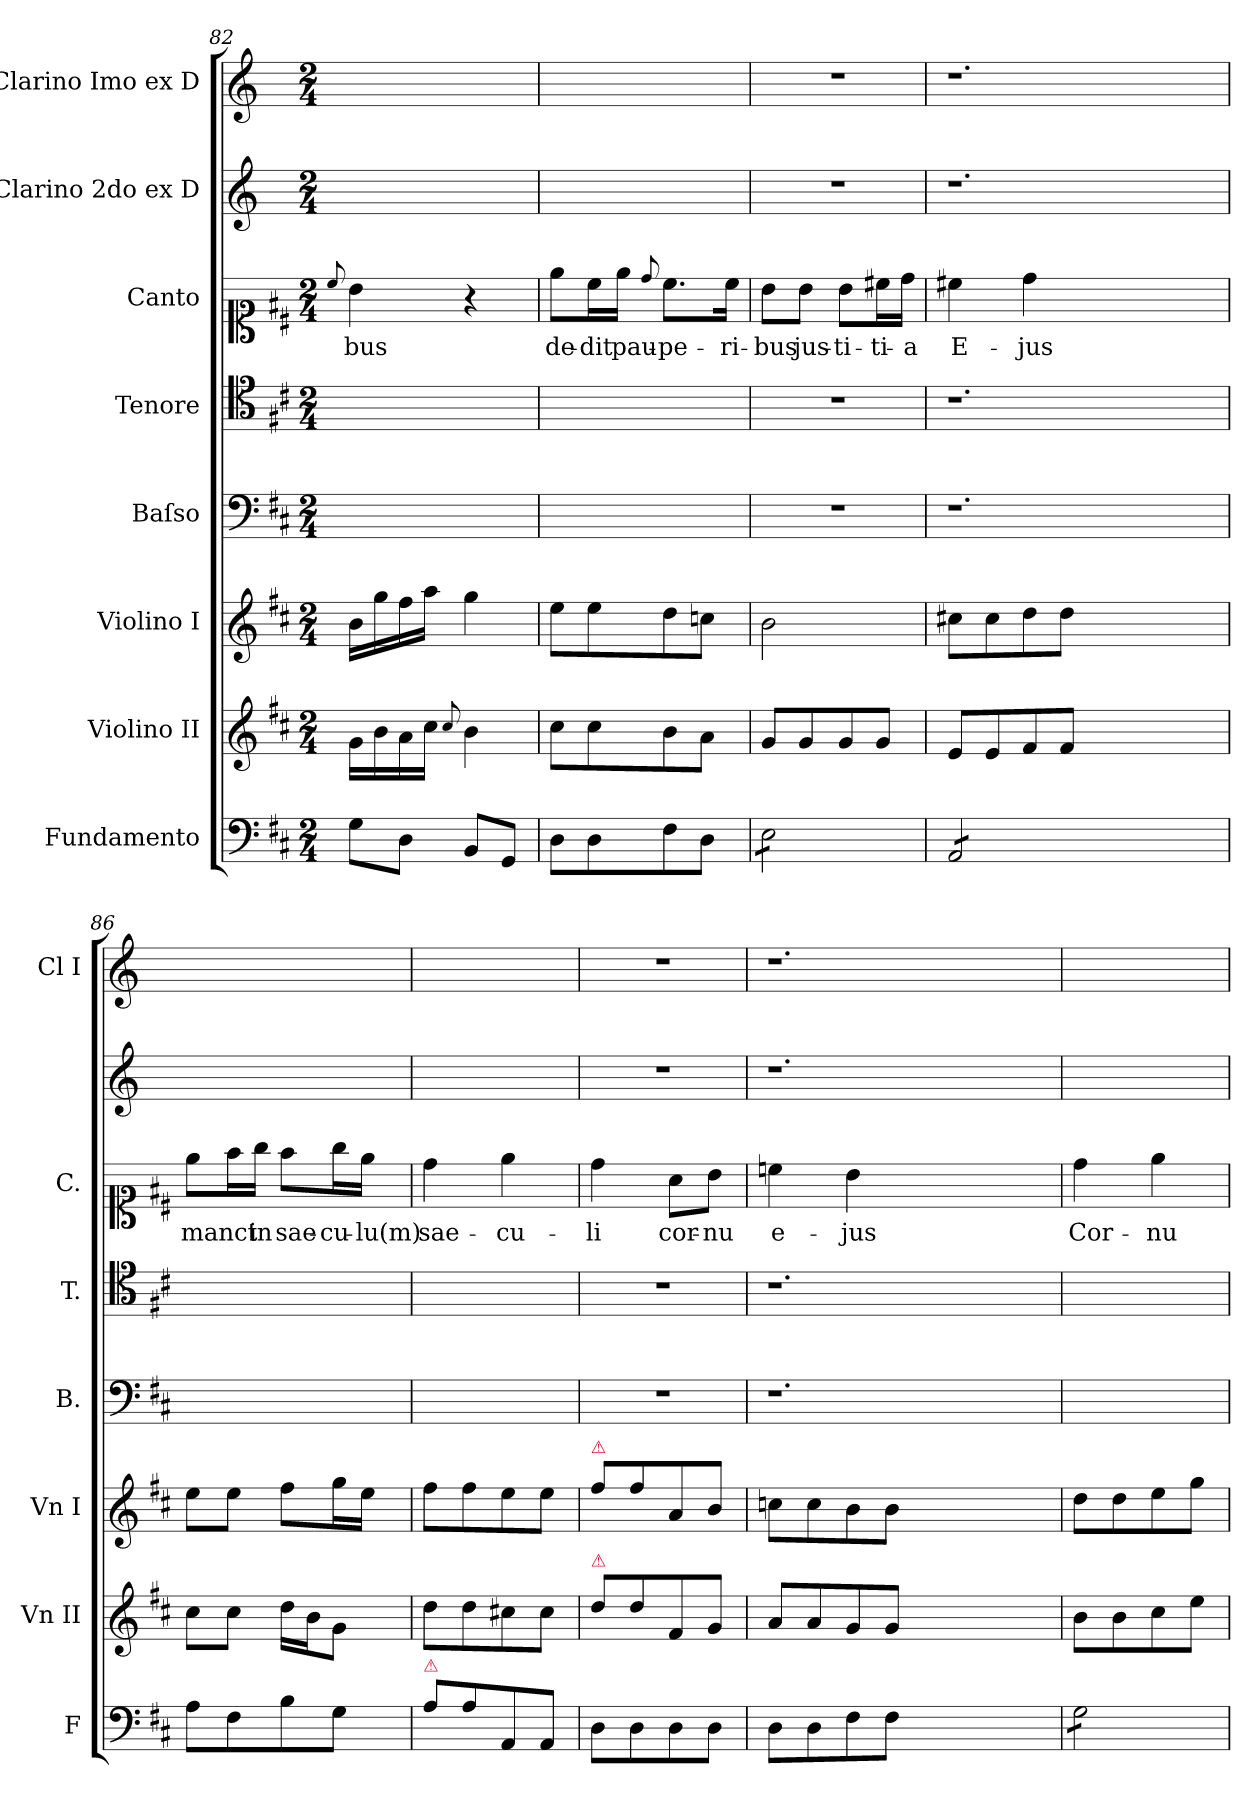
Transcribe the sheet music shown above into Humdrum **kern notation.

**kern	**kern	**kern	**kern	**kern	**kern	**text	**kern	**kern
*part8	*part7	*part6	*part5	*part4	*part3	*part3	*part2	*part1
*staff8	*staff7	*staff6	*staff5	*staff4	*staff3	*staff3	*staff2	*staff1
*I"Fundamento	*I"Violino II	*I"Violino I	*I"Baſso	*I"Tenore	*I"Canto	*	*I"Clarino 2do ex D	*I"Clarino Imo ex D
*I'F	*I'Vn II	*I'Vn I	*I'B.	*I'T.	*I'C.	*	*	*I'Cl I
*clefF4	*clefG2	*clefG2	*clefF4	*clefC4	*clefC1	*	*clefG2	*clefG2
*	*	*	*	*	*	*	*ITrd-1c-2	*ITrd-1c-2
*k[f#c#]	*k[f#c#]	*k[f#c#]	*k[f#c#]	*k[f#c#]	*k[f#c#]	*	*k[f#c#]	*k[f#c#]
*M2/4	*M2/4	*M2/4	*M2/4	*M2/4	*M2/4	*	*M2/4	*M2/4
=82	=82	=82	=82	=82	=82	=82	=82	=82
.	.	.	.	.	8qqcc#/	.	.	.
8G\L	16g\LL	16b\LL	2ryy	2ryy	4b\	-bus	2ryy	2ryy
.	16b\	16gg\	.	.	.	.	.	.
8D\J	16a\	16ff#\	.	.	.	.	.	.
.	16cc#\JJ	16aa\JJ	.	.	.	.	.	.
.	8qqcc#/	.	.	.	.	.	.	.
8BB/L	4b\	4gg\	.	.	4r	.	.	.
8GG/J	.	.	.	.	.	.	.	.
=83	=83	=83	=83	=83	=83	=83	=83	=83
8D\L	8cc#\L	8ee\L	2ryy	2ryy	8ee\L	de-	2ryy	2ryy
8D\	8cc#\	8ee\	.	.	16cc#\L	-dit	.	.
.	.	.	.	.	16ee\JJ	pau-	.	.
.	.	.	.	.	8qqdd/	.	.	.
8F#\	8b\	8dd\	.	.	8.cc#\L	-pe-	.	.
8D\J	8a\J	8ccn\J	.	.	.	.	.	.
.	.	.	.	.	16cc#\Jk	-ri-	.	.
=84	=84	=84	=84	=84	=84	=84	=84	=84
*tremolo	*	*	*	*	*	*	*	*
8E\L	8g/L	2b\	2r	2r	8b\L	-bus	2r	2r
8E\	8g/	.	.	.	8b\J	jus-	.	.
8E\	8g/	.	.	.	8b\L	-ti-	.	.
8E\J	8g/J	.	.	.	16cc#X\L	-ti-	.	.
.	.	.	.	.	16dd\JJ	-a	.	.
=85	=85	=85	=85	=85	=85	=85	=85	=85
8AA/L	8e/L	8cc#X\L	1.r	1.r	4cc#X\	E-	1.r	1.r
8AA/	8e/	8cc#\	.	.	.	.	.	.
8AA/	8f#/	8dd\	.	.	4dd\	-jus	.	.
8AA/J	8f#/J	8dd\J	.	.	.	.	.	.
*Xtremolo	*	*	*	*	*	*	*	*
1ryy	1ryy	1ryy	.	.	1ryy	.	.	.
=86	=86	=86	=86	=86	=86	=86	=86	=86
8A\L	8cc#\L	8ee\L	2ryy	2ryy	8ee\L	manct	2ryy	2ryy
8F#\	8cc#\J	8ee\J	.	.	16ff#\L	.	.	.
.	.	.	.	.	16gg\JJ	in	.	.
8B\	16dd\LL	8ff#\L	.	.	8ff#\L	sae-	.	.
.	16b\J	.	.	.	.	.	.	.
8G\J	8g\J	16gg\L	.	.	16gg\L	-cu-	.	.
.	.	16ee\JJ	.	.	16ee\JJ	-lu(m)	.	.
=87	=87	=87	=87	=87	=87	=87	=87	=87
!LO:TX:a:color=crimson:t=⚠	!	!	!	!	!	!	!	!
8A\L	8dd\L	8ff#\L	2ryy	2ryy	4dd\	sae-	2ryy	2ryy
8A\	8dd\	8ff#\	.	.	.	.	.	.
8AA/	8cc#X\	8ee\	.	.	4ee\	-cu-	.	.
8AA/J	8cc#\J	8ee\J	.	.	.	.	.	.
=88	=88	=88	=88	=88	=88	=88	=88	=88
!	!	!LO:TX:a:color=crimson:t=⚠	!	!	!	!	!	!
!	!LO:TX:a:color=crimson:t=⚠	!	!	!	!	!	!	!
8D\L	8dd\L	8ff#\L	2r	2r	4dd\	-li	2r	2r
8D\	8dd\	8ff#\	.	.	.	.	.	.
8D\	8f#/	8a/	.	.	8a\L	cor-	.	.
8D\J	8g/J	8b/J	.	.	8b\J	-nu	.	.
=89	=89	=89	=89	=89	=89	=89	=89	=89
8D\L	8a/L	8ccn\L	1.r	1.r	4ccn\	e-	1.r	1.r
8D\	8a/	8cc\	.	.	.	.	.	.
8F#\	8g/	8b\	.	.	4b\	-jus	.	.
8F#\J	8g/J	8b\J	.	.	.	.	.	.
1ryy	1ryy	1ryy	.	.	1ryy	.	.	.
=90	=90	=90	=90	=90	=90	=90	=90	=90
*tremolo	*	*	*	*	*	*	*	*
8G\L	8b\L	8dd\L	2ryy	2ryy	4dd\	Cor-	2ryy	2ryy
8G\	8b\	8dd\	.	.	.	.	.	.
8G\	8cc#\	8ee\	.	.	4ee\	-nu	.	.
8G\J	8ee\J	8gg\J	.	.	.	.	.	.
*Xtremolo	*	*	*	*	*	*	*	*
=	=	=	=	=	=	=	=	=
*-	*-	*-	*-	*-	*-	*-	*-	*-
